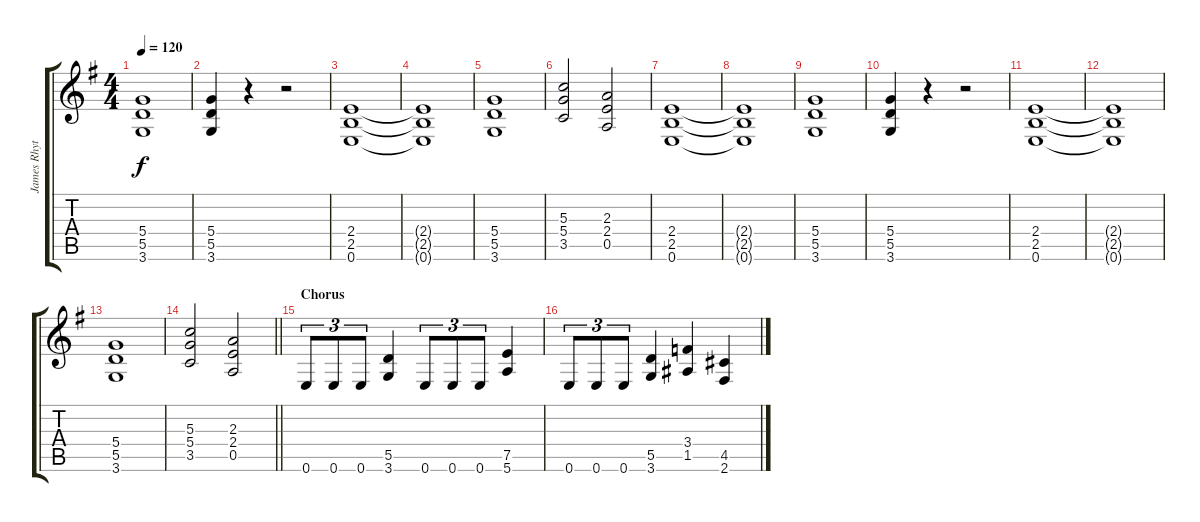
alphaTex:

\track ("James Rhythm" "James Rhyt") {instrument distortionguitar}
\staff {score tabs}
\tuning (E4 B3 G3 D3 A2 E2) {hide}
\ts (4 4)
\tempo 120
\clef g2
\ks g
(5.4 5.5 3.6).1{dy f} |
(5.4 5.5 3.6).4 r.4 r.2 |
(2.4 2.5 0.6).1 |
(2.4{t} 2.5{t} 0.6{t}).1 |
(5.4 5.5 3.6).1 |
(5.3 5.4 3.5).2 (2.3 2.4 0.5).2 |
(2.4 2.5 0.6).1 |
(2.4{t} 2.5{t} 0.6{t}).1 |
(5.4 5.5 3.6).1 |
(5.4 5.5 3.6).4 r.4 r.2 |
(2.4 2.5 0.6).1 |
(2.4{t} 2.5{t} 0.6{t}).1 |
(5.4 5.5 3.6).1 |
\barLineRight lightlight
(5.3 5.4 3.5).2 (2.3 2.4 0.5).2 |
\section ("" "Chorus")
0.6.8{tu (3 2)} 0.6.8{tu (3 2)} 0.6.8{tu (3 2)} (5.5 3.6).4 0.6.8{tu (3 2)} 0.6.8{tu (3 2)} 0.6.8{tu (3 2)} (7.5 5.6).4 |
0.6.8{tu (3 2)} 0.6.8{tu (3 2)} 0.6.8{tu (3 2)} (5.5 3.6).4 (3.4 1.5).4 (4.5 2.6).4
